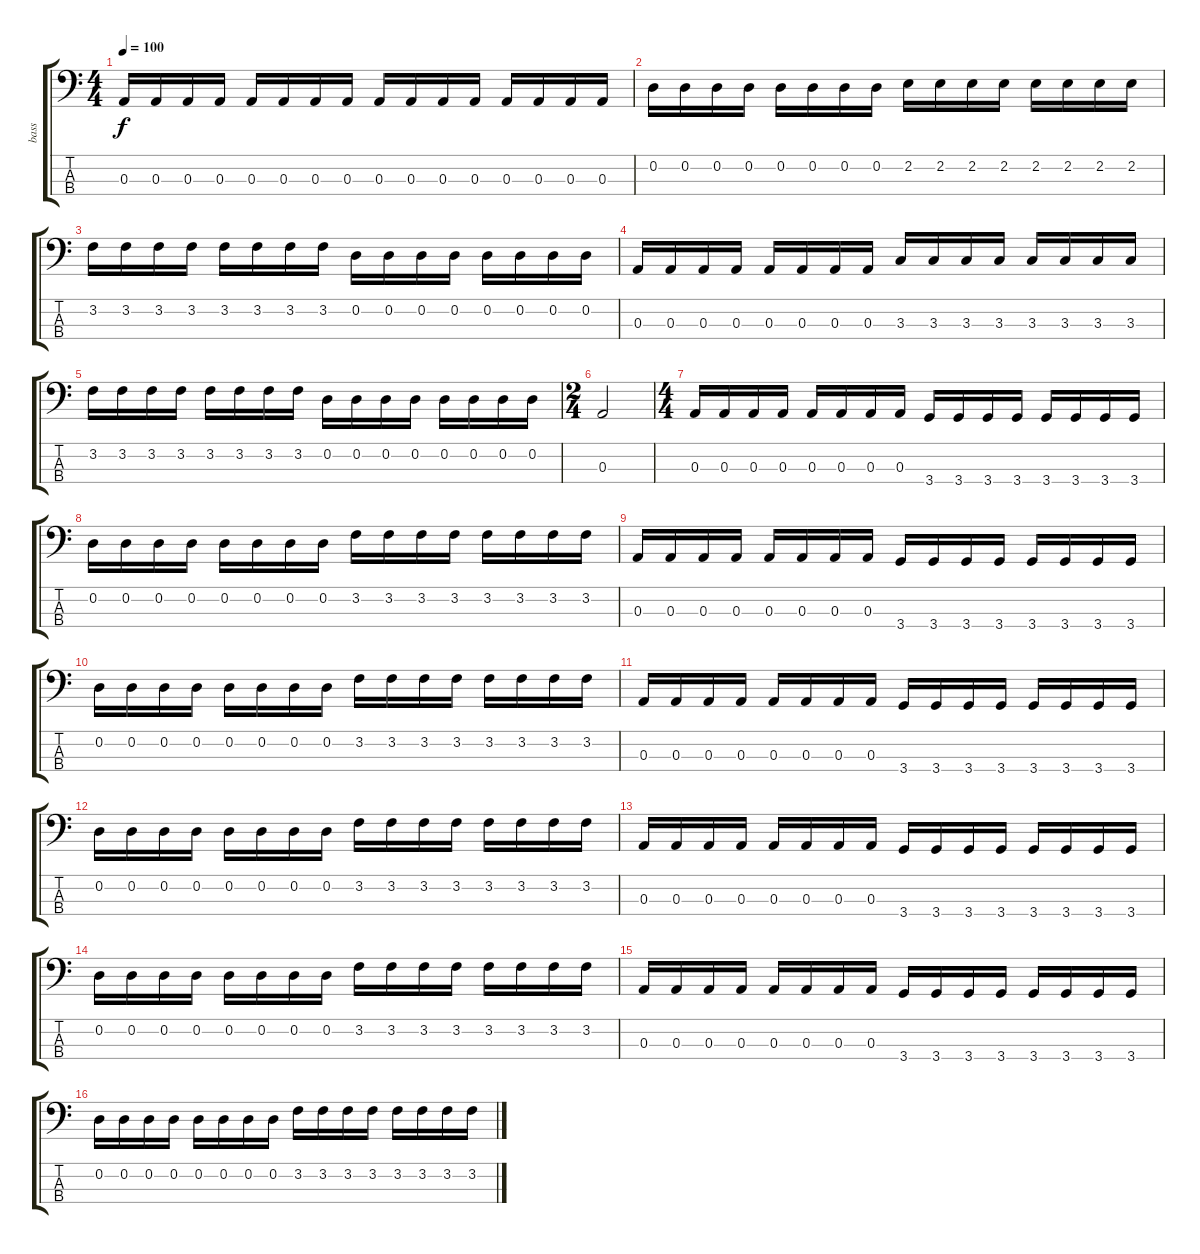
\track ("bass" "bass") {instrument electricbasspick}
\staff {score tabs}
\tuning (G2 D2 A1 E1) {hide}
\ts (4 4)
\tempo 100
\clef f4
\ks c
0.3.16{dy f} 0.3.16 0.3.16 0.3.16 0.3.16 0.3.16 0.3.16 0.3.16 0.3.16 0.3.16 0.3.16 0.3.16 0.3.16 0.3.16 0.3.16 0.3.16 |
0.2.16 0.2.16 0.2.16 0.2.16 0.2.16 0.2.16 0.2.16 0.2.16 2.2.16 2.2.16 2.2.16 2.2.16 2.2.16 2.2.16 2.2.16 2.2.16 |
3.2.16{instrument electricbasspick} 3.2.16 3.2.16 3.2.16 3.2.16 3.2.16 3.2.16 3.2.16 0.2.16 0.2.16 0.2.16 0.2.16 0.2.16 0.2.16 0.2.16 0.2.16 |
0.3.16 0.3.16 0.3.16 0.3.16 0.3.16 0.3.16 0.3.16 0.3.16 3.3.16 3.3.16 3.3.16 3.3.16 3.3.16 3.3.16 3.3.16 3.3.16 |
3.2.16 3.2.16 3.2.16 3.2.16 3.2.16 3.2.16 3.2.16 3.2.16 0.2.16 0.2.16 0.2.16 0.2.16 0.2.16 0.2.16 0.2.16 0.2.16 |
\ts (2 4)
0.3.2 |
\ts (4 4)
0.3.16 0.3.16 0.3.16 0.3.16 0.3.16 0.3.16 0.3.16 0.3.16 3.4.16 3.4.16 3.4.16 3.4.16 3.4.16 3.4.16 3.4.16 3.4.16 |
0.2.16 0.2.16 0.2.16 0.2.16 0.2.16 0.2.16 0.2.16 0.2.16 3.2.16 3.2.16 3.2.16 3.2.16 3.2.16 3.2.16 3.2.16 3.2.16 |
0.3.16 0.3.16 0.3.16 0.3.16 0.3.16 0.3.16 0.3.16 0.3.16 3.4.16 3.4.16 3.4.16 3.4.16 3.4.16 3.4.16 3.4.16 3.4.16 |
0.2.16 0.2.16 0.2.16 0.2.16 0.2.16 0.2.16 0.2.16 0.2.16 3.2.16 3.2.16 3.2.16 3.2.16 3.2.16 3.2.16 3.2.16 3.2.16 |
0.3.16 0.3.16 0.3.16 0.3.16 0.3.16 0.3.16 0.3.16 0.3.16 3.4.16 3.4.16 3.4.16 3.4.16 3.4.16 3.4.16 3.4.16 3.4.16 |
0.2.16 0.2.16 0.2.16 0.2.16 0.2.16 0.2.16 0.2.16 0.2.16 3.2.16 3.2.16 3.2.16 3.2.16 3.2.16 3.2.16 3.2.16 3.2.16 |
0.3.16 0.3.16 0.3.16 0.3.16 0.3.16 0.3.16 0.3.16 0.3.16 3.4.16 3.4.16 3.4.16 3.4.16 3.4.16 3.4.16 3.4.16 3.4.16 |
0.2.16 0.2.16 0.2.16 0.2.16 0.2.16 0.2.16 0.2.16 0.2.16 3.2.16 3.2.16 3.2.16 3.2.16 3.2.16 3.2.16 3.2.16 3.2.16 |
0.3.16{instrument electricbasspick} 0.3.16 0.3.16 0.3.16 0.3.16 0.3.16 0.3.16 0.3.16 3.4.16 3.4.16 3.4.16 3.4.16 3.4.16 3.4.16 3.4.16 3.4.16 |
0.2.16 0.2.16 0.2.16 0.2.16 0.2.16 0.2.16 0.2.16 0.2.16 3.2.16 3.2.16 3.2.16 3.2.16 3.2.16 3.2.16 3.2.16 3.2.16
